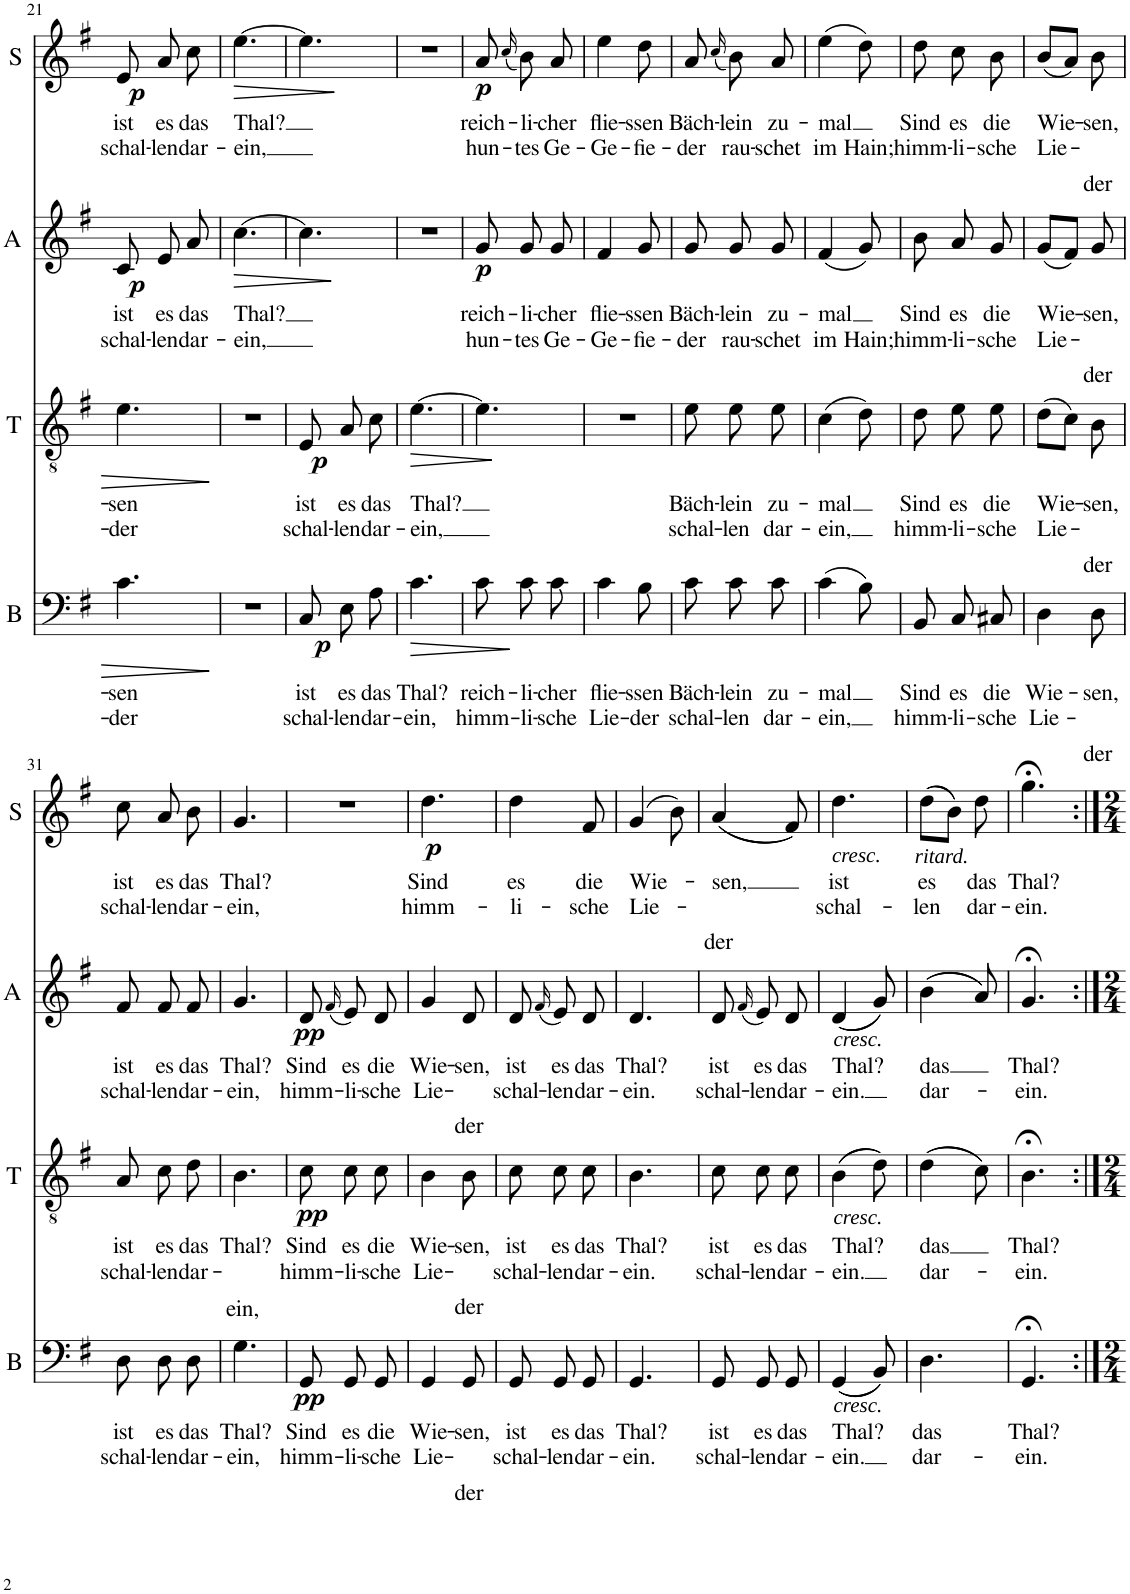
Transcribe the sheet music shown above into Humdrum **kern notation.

**kern	**text	**text	**dynam	**kern	**text	**text	**dynam	**kern	**text	**text	**dynam	**kern	**text	**text	**dynam
*part4	*part4	*part4	*part4	*part3	*part3	*part3	*part3	*part2	*part2	*part2	*part2	*part1	*part1	*part1	*part1
*staff4	*staff4	*staff4	*staff4	*staff3	*staff3	*staff3	*staff3	*staff2	*staff2	*staff2	*staff2	*staff1	*staff1	*staff1	*staff1
*I"B	*	*	*	*I"T	*	*	*	*I"A	*	*	*	*I"S	*	*	*
*I'B	*	*	*	*I'T	*	*	*	*I'A	*	*	*	*I'S	*	*	*
!!LO:PB:g=z
*clefF4	*	*	*	*clefGv2	*	*	*	*clefG2	*	*	*	*clefG2	*	*	*
*k[f#]	*	*	*	*k[f#]	*	*	*	*k[f#]	*	*	*	*k[f#]	*	*	*
*M3/8	*	*	*	*M3/8	*	*	*	*M3/8	*	*	*	*M3/8	*	*	*
=21	=21	=21	=21	=21	=21	=21	=21	=21	=21	=21	=21	=21	=21	=21	=21
!	!LO:LY:b	!LO:LY:b	!	!	!LO:LY:b	!LO:LY:b	!	!	!LO:LY:b	!LO:LY:b	!LO:DY:b	!	!LO:LY:b	!LO:LY:b	!LO:DY:b
4.c\	-sen	-der	.	4.e\	-sen	-der	.	8c/	ist	schal-	p	8e/	ist	schal-	p
!	!	!	!	!	!	!	!	!	!LO:LY:b	!LO:LY:b	!	!	!LO:LY:b	!LO:LY:b	!
.	.	.	.	.	.	.	.	8e/	es	-len	.	8a/	es	-len	.
!	!	!	!	!	!	!	!	!	!LO:LY:b	!LO:LY:b	!	!	!LO:LY:b	!LO:LY:b	!
.	.	.	.	.	.	.	.	8a/	das	dar-	.	8cc\	das	dar-	.
=22	=22	=22	=22	=22	=22	=22	=22	=22	=22	=22	=22	=22	=22	=22	=22
!	!	!	!	!	!	!	!	!	!LO:LY:b	!LO:LY:b	!LO:HP:b	!	!LO:LY:b	!LO:LY:b	!LO:HP:b
4.r	.	.	.	4.r	.	.	.	[4.cc\	Thal?	-ein,	>	[4.ee\	Thal?	-ein,	>
=23	=23	=23	=23	=23	=23	=23	=23	=23	=23	=23	=23	=23	=23	=23	=23
!	!LO:LY:b	!LO:LY:b	!LO:DY:b	!	!LO:LY:b	!LO:LY:b	!LO:DY:b	!	!	!	!	!	!	!	!
8C\L	ist	schal-	p	8E/	ist	schal-	p	4.cc\]	.	.	.	4.ee\]	.	.	.
!	!LO:LY:b	!LO:LY:b	!	!	!LO:LY:b	!LO:LY:b	!	!	!	!	!	!	!	!	!
8E\	es	-len	.	8A/	es	-len	.	.	.	.	.	.	.	.	.
!	!LO:LY:b	!LO:LY:b	!	!	!LO:LY:b	!LO:LY:b	!	!	!	!	!	!	!	!	!
8A\J	das	dar-	.	8c\	das	dar-	.	.	.	.	.	.	.	.	.
.	.	.	.	.	.	.	.	.	.	.	]	.	.	.	]
=24	=24	=24	=24	=24	=24	=24	=24	=24	=24	=24	=24	=24	=24	=24	=24
!	!LO:LY:b	!LO:LY:b	!LO:HP:b	!	!LO:LY:b	!LO:LY:b	!LO:HP:b	!	!	!	!	!	!	!	!
4.c\	Thal?	-ein,	>	[4.e\	Thal?	-ein,	>	4.r	.	.	.	4.r	.	.	.
=25	=25	=25	=25	=25	=25	=25	=25	=25	=25	=25	=25	=25	=25	=25	=25
!	!LO:LY:b	!LO:LY:b	!	!	!	!	!	!	!LO:LY:b	!LO:LY:b	!LO:DY:b	!	!LO:LY:b	!LO:LY:b	!LO:DY:b
8c\L	reich-	himm-	.	4.e\]	.	.	.	8g/	reich-	hun-	p	8a/	reich-	hun-	p
.	.	.	.	.	.	.	.	.	.	.	.	(16qcc/	.	.	.
!	!LO:LY:b	!LO:LY:b	!	!	!	!	!	!	!LO:LY:b	!LO:LY:b	!	!	!LO:LY:b	!LO:LY:b	!
8c\	-li-	-li-	]	.	.	.	.	8g/	-li-	-tes	.	8b\)	-li-	-tes	.
!	!LO:LY:b	!LO:LY:b	!	!	!	!	!	!	!LO:LY:b	!LO:LY:b	!	!	!LO:LY:b	!LO:LY:b	!
8c\J	-cher	-sche	.	.	.	.	.	8g/	-cher	Ge-	.	8a/	-cher	Ge-	.
.	.	.	.	.	.	.	]	.	.	.	.	.	.	.	.
=26	=26	=26	=26	=26	=26	=26	=26	=26	=26	=26	=26	=26	=26	=26	=26
!	!LO:LY:b	!LO:LY:b	!	!	!	!	!	!	!LO:LY:b	!LO:LY:b	!	!	!LO:LY:b	!LO:LY:b	!
4c\	flie-	Lie-	.	4.r	.	.	.	4f#/	flie-	Ge-	.	4ee\	flie-	Ge-	.
!	!LO:LY:b	!LO:LY:b	!	!	!	!	!	!	!LO:LY:b	!LO:LY:b	!	!	!LO:LY:b	!LO:LY:b	!
8B\	-ssen	-der	.	.	.	.	.	8g/	-ssen	-fie-	.	8dd\	-ssen	-fie-	.
=27	=27	=27	=27	=27	=27	=27	=27	=27	=27	=27	=27	=27	=27	=27	=27
!	!LO:LY:b	!LO:LY:b	!	!	!LO:LY:b	!LO:LY:b	!	!	!LO:LY:b	!LO:LY:b	!	!	!LO:LY:b	!LO:LY:b	!
8c\L	Bäch-	schal-	.	8e\	Bäch-	schal-	.	8g/	Bäch-	-der	.	8a/	Bäch-	-der	.
.	.	.	.	.	.	.	.	.	.	.	.	(16qcc/	.	.	.
!	!LO:LY:b	!LO:LY:b	!	!	!LO:LY:b	!LO:LY:b	!	!	!LO:LY:b	!LO:LY:b	!	!	!LO:LY:b	!LO:LY:b	!
8c\	-lein	-len	.	8e\	-lein	-len	.	8g/	-lein	rau-	.	8b\)	-lein	rau-	.
!	!LO:LY:b	!LO:LY:b	!	!	!LO:LY:b	!LO:LY:b	!	!	!LO:LY:b	!LO:LY:b	!	!	!LO:LY:b	!LO:LY:b	!
8c\J	zu-	dar-	.	8e\	zu-	dar-	.	8g/	zu-	-schet	.	8a/	zu-	-schet	.
=28	=28	=28	=28	=28	=28	=28	=28	=28	=28	=28	=28	=28	=28	=28	=28
!	!LO:LY:b	!LO:LY:b	!	!	!LO:LY:b	!LO:LY:b	!	!	!LO:LY:b	!LO:LY:b	!	!	!LO:LY:b	!LO:LY:b	!
(4c\	-mal	-ein,	.	(4c\	-mal	-ein,	.	(4f#/	-mal	im	.	(4ee\	-mal	im	.
!	!	!	!	!	!	!	!	!	!	!LO:LY:b	!	!	!	!LO:LY:b	!
8B\)	.	.	.	8d\)	.	.	.	8g/)	.	Hain;	.	8dd\)	.	Hain;	.
=29	=29	=29	=29	=29	=29	=29	=29	=29	=29	=29	=29	=29	=29	=29	=29
!	!LO:LY:b	!LO:LY:b	!	!	!LO:LY:b	!LO:LY:b	!	!	!LO:LY:b	!LO:LY:b	!	!	!LO:LY:b	!LO:LY:b	!
8BB/L	Sind	himm-	.	8d\	Sind	himm-	.	8b\	Sind	himm-	.	8dd\	Sind	himm-	.
!	!LO:LY:b	!LO:LY:b	!	!	!LO:LY:b	!LO:LY:b	!	!	!LO:LY:b	!LO:LY:b	!	!	!LO:LY:b	!LO:LY:b	!
8C/	es	-li-	.	8e\	es	-li-	.	8a/	es	-li-	.	8cc\	es	-li-	.
!	!LO:LY:b	!LO:LY:b	!	!	!LO:LY:b	!LO:LY:b	!	!	!LO:LY:b	!LO:LY:b	!	!	!LO:LY:b	!LO:LY:b	!
8C#X/J	die	-sche	.	8e\	die	-sche	.	8g/	die	-sche	.	8b\	die	-sche	.
=30	=30	=30	=30	=30	=30	=30	=30	=30	=30	=30	=30	=30	=30	=30	=30
!	!LO:LY:b	!LO:LY:b	!	!	!LO:LY:b	!LO:LY:b	!	!	!LO:LY:b	!LO:LY:b	!	!	!LO:LY:b	!LO:LY:b	!
4D\	Wie-	Lie-	.	(8d\L	Wie-	Lie-	.	(8g/L	Wie-	Lie-	.	(8b/L	Wie-	Lie-	.
.	.	.	.	8c\J)	.	.	.	8f#/J)	.	.	.	8a/J)	.	.	.
!	!LO:LY:b	!LO:LY:b	!	!	!LO:LY:b	!LO:LY:b	!	!	!LO:LY:b	!LO:LY:b	!	!	!LO:LY:b	!LO:LY:b	!
8D\	-sen,	-der	.	8B\	-sen,	-der	.	8g/	-sen,	-der	.	8b\	-sen,	-der	.
!!LO:LB:g=z
=31	=31	=31	=31	=31	=31	=31	=31	=31	=31	=31	=31	=31	=31	=31	=31
!	!LO:LY:b	!LO:LY:b	!	!	!LO:LY:b	!LO:LY:b	!	!	!LO:LY:b	!LO:LY:b	!	!	!LO:LY:b	!LO:LY:b	!
8D\L	ist	schal-	.	8A/	ist	schal-	.	8f#/	ist	schal-	.	8cc\	ist	schal-	.
!	!LO:LY:b	!LO:LY:b	!	!	!LO:LY:b	!LO:LY:b	!	!	!LO:LY:b	!LO:LY:b	!	!	!LO:LY:b	!LO:LY:b	!
8D\	es	-len	.	8c\	es	-len	.	8f#/	es	-len	.	8a/	es	-len	.
!	!LO:LY:b	!LO:LY:b	!	!	!LO:LY:b	!LO:LY:b	!	!	!LO:LY:b	!LO:LY:b	!	!	!LO:LY:b	!LO:LY:b	!
8D\J	das	dar-	.	8d\	das	dar-	.	8f#/	das	dar-	.	8b\	das	dar-	.
=32	=32	=32	=32	=32	=32	=32	=32	=32	=32	=32	=32	=32	=32	=32	=32
!	!LO:LY:b	!LO:LY:b	!	!	!LO:LY:b	!LO:LY:b	!	!	!LO:LY:b	!LO:LY:b	!	!	!LO:LY:b	!LO:LY:b	!
4.G\	Thal?	-ein,	.	4.B\	Thal?	-ein,	.	4.g/	Thal?	-ein,	.	4.g/	Thal?	-ein,	.
=33	=33	=33	=33	=33	=33	=33	=33	=33	=33	=33	=33	=33	=33	=33	=33
!	!LO:LY:b	!LO:LY:b	!LO:DY:b	!	!LO:LY:b	!LO:LY:b	!LO:DY:b	!	!LO:LY:b	!LO:LY:b	!LO:DY:b	!	!	!	!
8GG/L	Sind	himm-	pp	8c\	Sind	himm-	pp	8d/	Sind	himm-	pp	4.r	.	.	.
.	.	.	.	.	.	.	.	(16qf#/	.	.	.	.	.	.	.
!	!LO:LY:b	!LO:LY:b	!	!	!LO:LY:b	!LO:LY:b	!	!	!LO:LY:b	!LO:LY:b	!	!	!	!	!
8GG/	es	-li-	.	8c\	es	-li-	.	8e/)	es	-li-	.	.	.	.	.
!	!LO:LY:b	!LO:LY:b	!	!	!LO:LY:b	!LO:LY:b	!	!	!LO:LY:b	!LO:LY:b	!	!	!	!	!
8GG/J	die	-sche	.	8c\	die	-sche	.	8d/	die	-sche	.	.	.	.	.
=34	=34	=34	=34	=34	=34	=34	=34	=34	=34	=34	=34	=34	=34	=34	=34
!	!LO:LY:b	!LO:LY:b	!	!	!LO:LY:b	!LO:LY:b	!	!	!LO:LY:b	!LO:LY:b	!	!	!LO:LY:b	!LO:LY:b	!LO:DY:b
4GG/	Wie-	Lie-	.	4B\	Wie-	Lie-	.	4g/	Wie-	Lie-	.	4.dd\	Sind	himm-	p
!	!LO:LY:b	!LO:LY:b	!	!	!LO:LY:b	!LO:LY:b	!	!	!LO:LY:b	!LO:LY:b	!	!	!	!	!
8GG/	-sen,	-der	.	8B\	-sen,	-der	.	8d/	-sen,	-der	.	.	.	.	.
=35	=35	=35	=35	=35	=35	=35	=35	=35	=35	=35	=35	=35	=35	=35	=35
!	!LO:LY:b	!LO:LY:b	!	!	!LO:LY:b	!LO:LY:b	!	!	!LO:LY:b	!LO:LY:b	!	!	!LO:LY:b	!LO:LY:b	!
8GG/L	ist	schal-	.	8c\	ist	schal-	.	8d/	ist	schal-	.	4dd\	es	-li-	.
.	.	.	.	.	.	.	.	(16qf#/	.	.	.	.	.	.	.
!	!LO:LY:b	!LO:LY:b	!	!	!LO:LY:b	!LO:LY:b	!	!	!LO:LY:b	!LO:LY:b	!	!	!	!	!
8GG/	es	-len	.	8c\	es	-len	.	8e/)	es	-len	.	.	.	.	.
!	!LO:LY:b	!LO:LY:b	!	!	!LO:LY:b	!LO:LY:b	!	!	!LO:LY:b	!LO:LY:b	!	!	!LO:LY:b	!LO:LY:b	!
8GG/J	das	dar-	.	8c\	das	dar-	.	8d/	das	dar-	.	8f#/	die	-sche	.
=36	=36	=36	=36	=36	=36	=36	=36	=36	=36	=36	=36	=36	=36	=36	=36
!	!LO:LY:b	!LO:LY:b	!	!	!LO:LY:b	!LO:LY:b	!	!	!LO:LY:b	!LO:LY:b	!	!	!LO:LY:b	!LO:LY:b	!
4.GG/	Thal?	-ein.	.	4.B\	Thal?	-ein.	.	4.d/	Thal?	-ein.	.	(4g/	Wie-	Lie-	.
.	.	.	.	.	.	.	.	.	.	.	.	8b\)	.	.	.
=37	=37	=37	=37	=37	=37	=37	=37	=37	=37	=37	=37	=37	=37	=37	=37
!	!LO:LY:b	!LO:LY:b	!	!	!LO:LY:b	!LO:LY:b	!	!	!LO:LY:b	!LO:LY:b	!	!	!LO:LY:b	!LO:LY:b	!
8GG/L	ist	schal-	.	8c\	ist	schal-	.	8d/	ist	schal-	.	((4a/	-sen,	-der	.
.	.	.	.	.	.	.	.	(16qf#/	.	.	.	.	.	.	.
!	!LO:LY:b	!LO:LY:b	!	!	!LO:LY:b	!LO:LY:b	!	!	!LO:LY:b	!LO:LY:b	!	!	!	!	!
8GG/	es	-len	.	8c\	es	-len	.	8e/)	es	-len	.	.	.	.	.
!	!LO:LY:b	!LO:LY:b	!	!	!LO:LY:b	!LO:LY:b	!	!	!LO:LY:b	!LO:LY:b	!	!	!	!	!
8GG/J	das	dar-	.	8c\	das	dar-	.	8d/	das	dar-	.	8f#/))	.	.	.
=38	=38	=38	=38	=38	=38	=38	=38	=38	=38	=38	=38	=38	=38	=38	=38
!	!LO:LY:b	!LO:LY:b	!LO:DY:b	!	!LO:LY:b	!LO:LY:b	!LO:DY:b	!	!LO:LY:b	!LO:LY:b	!LO:DY:b	!	!LO:LY:b	!LO:LY:b	!LO:DY:b
((4GG/	Thal?	-ein.	other-dynamics	((4B\	Thal?	-ein.	other-dynamics	((4d/	Thal?	-ein.	other-dynamics	4.dd\	ist	schal-	other-dynamics
8BB/))	.	.	.	8d\))	.	.	.	8g/))	.	.	.	.	.	.	.
=39	=39	=39	=39	=39	=39	=39	=39	=39	=39	=39	=39	=39	=39	=39	=39
!	!LO:LY:b	!LO:LY:b	!	!	!LO:LY:b	!LO:LY:b	!	!	!LO:LY:b	!LO:LY:b	!	!	!LO:LY:b	!LO:LY:b	!LO:DY:b
4.D\	das	dar-	.	((4d\	das	dar-	.	((4b\	das	dar-	.	((8dd\L	es	-len	other-dynamics
.	.	.	.	.	.	.	.	.	.	.	.	8b\J))	.	.	.
!	!	!	!	!	!	!	!	!	!	!	!	!	!LO:LY:b	!LO:LY:b	!
.	.	.	.	8c\))	.	.	.	8a/))	.	.	.	8dd\	das	dar-	.
=40	=40	=40	=40	=40	=40	=40	=40	=40	=40	=40	=40	=40	=40	=40	=40
!	!LO:LY:b	!LO:LY:b	!	!	!LO:LY:b	!LO:LY:b	!	!	!LO:LY:b	!LO:LY:b	!	!	!LO:LY:b	!LO:LY:b	!
4.GG;</	Thal?	-ein.	.	4.B;<\	Thal?	-ein.	.	4.g;</	Thal?	-ein.	.	4.gg;<\	Thal?	-ein.	.
=:|!	=:|!	=:|!	=:|!	=:|!	=:|!	=:|!	=:|!	=:|!	=:|!	=:|!	=:|!	=:|!	=:|!	=:|!	=:|!
*-	*-	*-	*-	*-	*-	*-	*-	*-	*-	*-	*-	*-	*-	*-	*-
